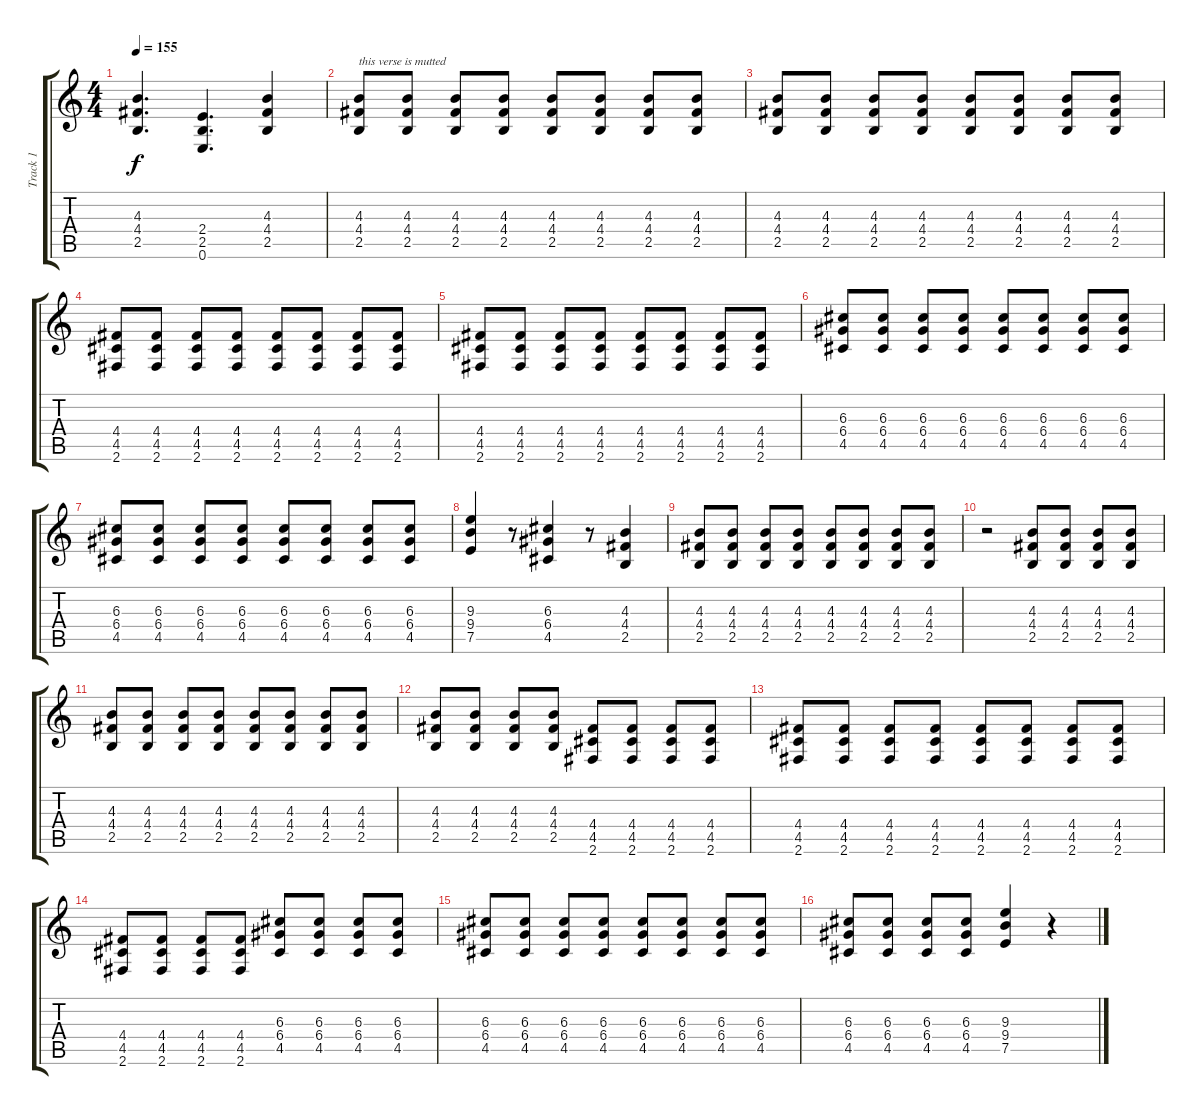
\track ("Track 1" "Track 1") {instrument overdrivenguitar}
\staff {score tabs}
\tuning (E4 B3 G3 D3 A2 E2) {hide}
\ts (4 4)
\tempo 155
\clef g2
\ks c
(4.3 4.4 2.5).4{d dy f} (2.4 2.5 0.6).4{d} (4.3 4.4 2.5).4 |
(4.3 4.4 2.5).8{txt "this verse is mutted"} (4.3 4.4 2.5).8 (4.3 4.4 2.5).8 (4.3 4.4 2.5).8 (4.3 4.4 2.5).8 (4.3 4.4 2.5).8 (4.3 4.4 2.5).8 (4.3 4.4 2.5).8 |
(4.3 4.4 2.5).8 (4.3 4.4 2.5).8 (4.3 4.4 2.5).8 (4.3 4.4 2.5).8 (4.3 4.4 2.5).8 (4.3 4.4 2.5).8 (4.3 4.4 2.5).8 (4.3 4.4 2.5).8 |
(4.4 4.5 2.6).8 (4.4 4.5 2.6).8 (4.4 4.5 2.6).8 (4.4 4.5 2.6).8 (4.4 4.5 2.6).8 (4.4 4.5 2.6).8 (4.4 4.5 2.6).8 (4.4 4.5 2.6).8 |
(4.4 4.5 2.6).8 (4.4 4.5 2.6).8 (4.4 4.5 2.6).8 (4.4 4.5 2.6).8 (4.4 4.5 2.6).8 (4.4 4.5 2.6).8 (4.4 4.5 2.6).8 (4.4 4.5 2.6).8 |
(6.3 6.4 4.5).8 (6.3 6.4 4.5).8 (6.3 6.4 4.5).8 (6.3 6.4 4.5).8 (6.3 6.4 4.5).8 (6.3 6.4 4.5).8 (6.3 6.4 4.5).8 (6.3 6.4 4.5).8 |
(6.3 6.4 4.5).8 (6.3 6.4 4.5).8 (6.3 6.4 4.5).8 (6.3 6.4 4.5).8 (6.3 6.4 4.5).8 (6.3 6.4 4.5).8 (6.3 6.4 4.5).8 (6.3 6.4 4.5).8 |
(9.3 9.4 7.5).4 r.8 (6.3 6.4 4.5).4 r.8 (4.3 4.4 2.5).4 |
(4.3 4.4 2.5).8 (4.3 4.4 2.5).8 (4.3 4.4 2.5).8 (4.3 4.4 2.5).8 (4.3 4.4 2.5).8 (4.3 4.4 2.5).8 (4.3 4.4 2.5).8 (4.3 4.4 2.5).8 |
r.2 (4.3 4.4 2.5).8 (4.3 4.4 2.5).8 (4.3 4.4 2.5).8 (4.3 4.4 2.5).8 |
(4.3 4.4 2.5).8 (4.3 4.4 2.5).8 (4.3 4.4 2.5).8 (4.3 4.4 2.5).8 (4.3 4.4 2.5).8 (4.3 4.4 2.5).8 (4.3 4.4 2.5).8 (4.3 4.4 2.5).8 |
(4.3 4.4 2.5).8 (4.3 4.4 2.5).8 (4.3 4.4 2.5).8 (4.3 4.4 2.5).8 (4.4 4.5 2.6).8 (4.4 4.5 2.6).8 (4.4 4.5 2.6).8 (4.4 4.5 2.6).8 |
(4.4 4.5 2.6).8 (4.4 4.5 2.6).8 (4.4 4.5 2.6).8 (4.4 4.5 2.6).8 (4.4 4.5 2.6).8 (4.4 4.5 2.6).8 (4.4 4.5 2.6).8 (4.4 4.5 2.6).8 |
(4.4 4.5 2.6).8 (4.4 4.5 2.6).8 (4.4 4.5 2.6).8 (4.4 4.5 2.6).8 (6.3 6.4 4.5).8 (6.3 6.4 4.5).8 (6.3 6.4 4.5).8 (6.3 6.4 4.5).8 |
(6.3 6.4 4.5).8 (6.3 6.4 4.5).8 (6.3 6.4 4.5).8 (6.3 6.4 4.5).8 (6.3 6.4 4.5).8 (6.3 6.4 4.5).8 (6.3 6.4 4.5).8 (6.3 6.4 4.5).8 |
(6.3 6.4 4.5).8 (6.3 6.4 4.5).8 (6.3 6.4 4.5).8 (6.3 6.4 4.5).8 (9.3 9.4 7.5).4 r.4
